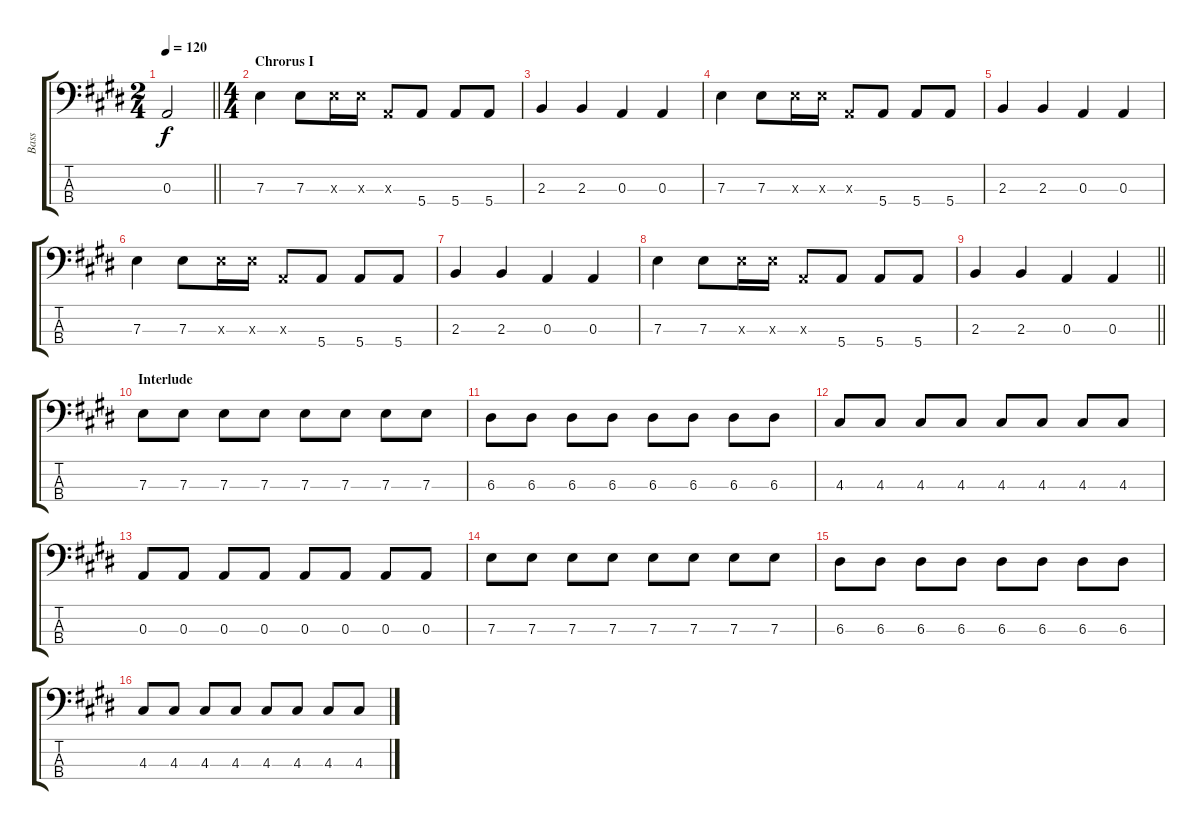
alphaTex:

\track ("Bass" "Bass") {instrument electricbassfinger}
\staff {score tabs}
\tuning (G2 D2 A1 E1) {hide}
\ts (2 4)
\tempo 120
\clef f4
\barLineRight lightlight
\ks e
0.3{t}.2{dy f} |
\ts (4 4)
\section ("" "Chrorus I")
7.3.4 7.3.8 7.3{x}.16 7.3{x}.16 0.3{x}.8 5.4.8 5.4.8 5.4.8 |
2.3.4 2.3.4 0.3.4 0.3.4 |
7.3.4 7.3.8 7.3{x}.16 7.3{x}.16 0.3{x}.8 5.4.8 5.4.8 5.4.8 |
2.3.4 2.3.4 0.3.4 0.3.4 |
7.3.4 7.3.8 7.3{x}.16 7.3{x}.16 0.3{x}.8 5.4.8 5.4.8 5.4.8 |
2.3.4 2.3.4 0.3.4 0.3.4 |
7.3.4 7.3.8 7.3{x}.16 7.3{x}.16 0.3{x}.8 5.4.8 5.4.8 5.4.8 |
\barLineRight lightlight
2.3.4 2.3.4 0.3.4 0.3.4 |
\section ("" "Interlude")
7.3.8 7.3.8 7.3.8 7.3.8 7.3.8 7.3.8 7.3.8 7.3.8 |
6.3.8 6.3.8 6.3.8 6.3.8 6.3.8 6.3.8 6.3.8 6.3.8 |
4.3.8 4.3.8 4.3.8 4.3.8 4.3.8 4.3.8 4.3.8 4.3.8 |
0.3.8 0.3.8 0.3.8 0.3.8 0.3.8 0.3.8 0.3.8 0.3.8 |
7.3.8 7.3.8 7.3.8 7.3.8 7.3.8 7.3.8 7.3.8 7.3.8 |
6.3.8 6.3.8 6.3.8 6.3.8 6.3.8 6.3.8 6.3.8 6.3.8 |
4.3.8 4.3.8 4.3.8 4.3.8 4.3.8 4.3.8 4.3.8 4.3.8
